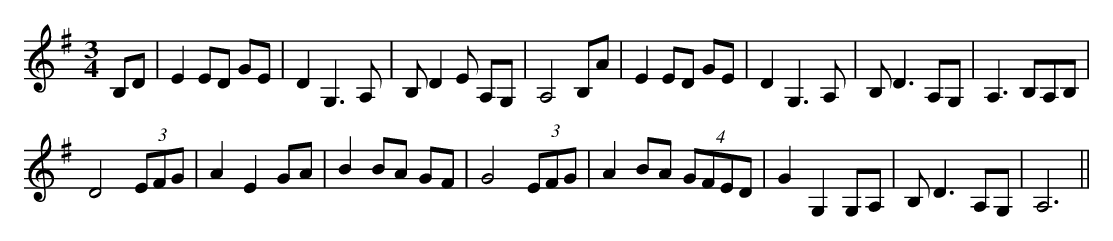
X:1
M:3/4
K:Ador
B,D|E2 ED GE|D2 G,3 A,|B,D2E A,G,|A,4 B,A|E2 ED GE|D2 G,3 A,|B,D3 A,G,|A,3 B,A,B,|
D4 (3EFG|A2 E2 GA|B2 BA GF|G4 (3EFG|A2 BA (4 GFED|G2 G,2 G,A,|B,D3 A,G,|A,6||
